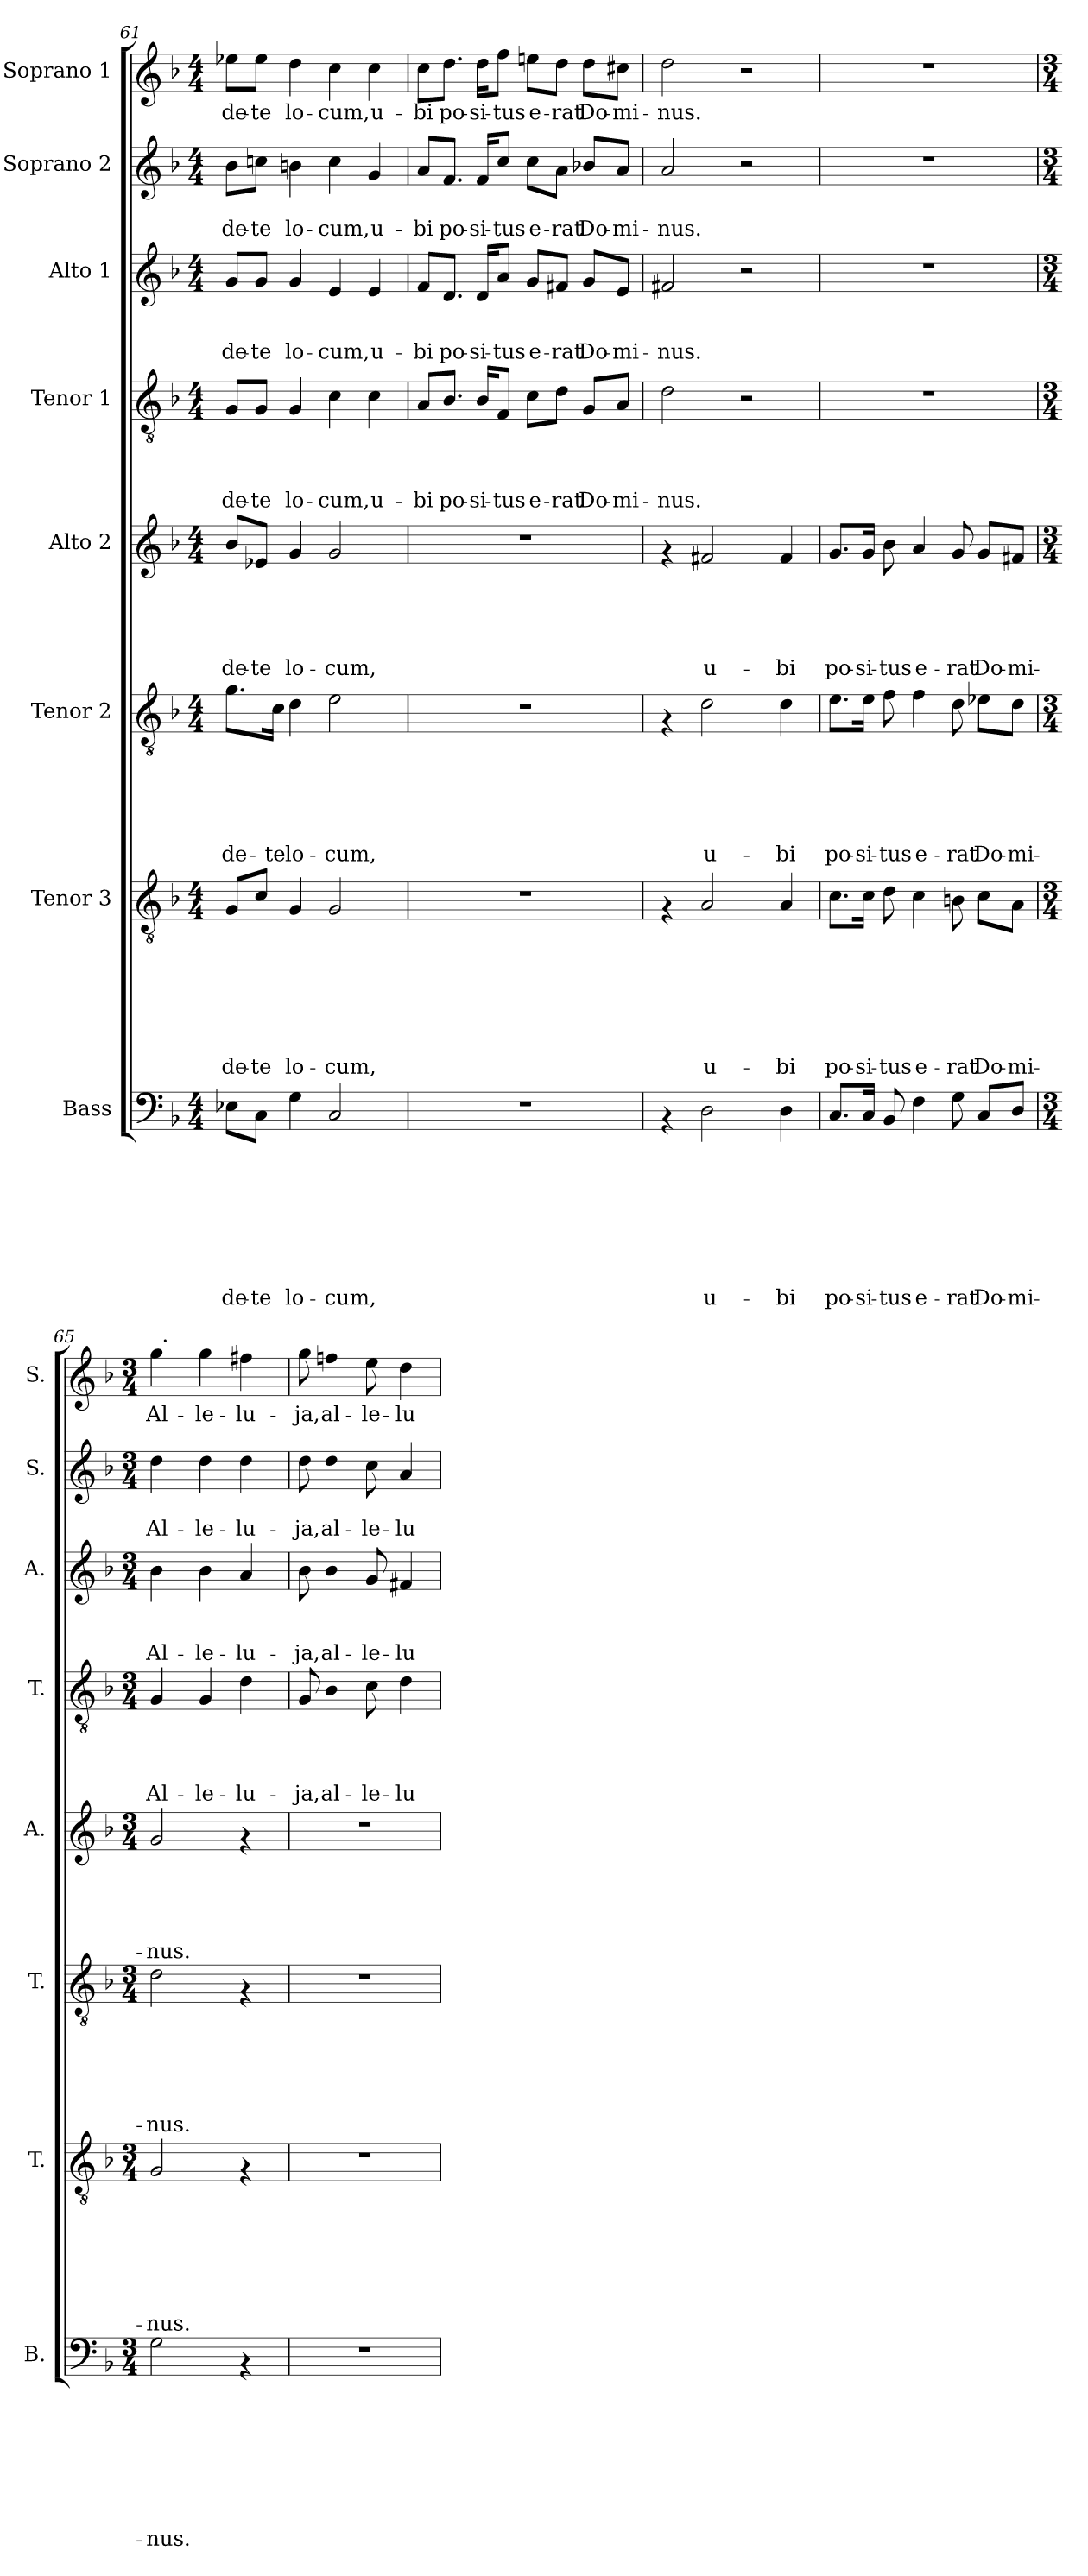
**kern	**text	**text	**text	**text	**text	**text	**text	**text	**kern	**text	**text	**text	**text	**text	**text	**text	**kern	**text	**text	**text	**text	**text	**text	**kern	**text	**text	**text	**text	**text	**kern	**text	**text	**text	**text	**kern	**text	**text	**text	**kern	**text	**text	**kern	**text
*part8	*part8	*part8	*part8	*part8	*part8	*part8	*part8	*part8	*part7	*part7	*part7	*part7	*part7	*part7	*part7	*part7	*part6	*part6	*part6	*part6	*part6	*part6	*part6	*part5	*part5	*part5	*part5	*part5	*part5	*part4	*part4	*part4	*part4	*part4	*part3	*part3	*part3	*part3	*part2	*part2	*part2	*part1	*part1
*staff8	*staff8	*staff8	*staff8	*staff8	*staff8	*staff8	*staff8	*staff8	*staff7	*staff7	*staff7	*staff7	*staff7	*staff7	*staff7	*staff7	*staff6	*staff6	*staff6	*staff6	*staff6	*staff6	*staff6	*staff5	*staff5	*staff5	*staff5	*staff5	*staff5	*staff4	*staff4	*staff4	*staff4	*staff4	*staff3	*staff3	*staff3	*staff3	*staff2	*staff2	*staff2	*staff1	*staff1
*I"Bass	*	*	*	*	*	*	*	*	*I"Tenor 3	*	*	*	*	*	*	*	*I"Tenor 2	*	*	*	*	*	*	*I"Alto 2	*	*	*	*	*	*I"Tenor 1	*	*	*	*	*I"Alto 1	*	*	*	*I"Soprano 2	*	*	*I"Soprano 1	*
*I'B.	*	*	*	*	*	*	*	*	*I'T.	*	*	*	*	*	*	*	*I'T.	*	*	*	*	*	*	*I'A.	*	*	*	*	*	*I'T.	*	*	*	*	*I'A.	*	*	*	*I'S.	*	*	*I'S.	*
*clefF4	*	*	*	*	*	*	*	*	*clefGv2	*	*	*	*	*	*	*	*clefGv2	*	*	*	*	*	*	*clefG2	*	*	*	*	*	*clefGv2	*	*	*	*	*clefG2	*	*	*	*clefG2	*	*	*clefG2	*
*k[b-]	*	*	*	*	*	*	*	*	*k[b-]	*	*	*	*	*	*	*	*k[b-]	*	*	*	*	*	*	*k[b-]	*	*	*	*	*	*k[b-]	*	*	*	*	*k[b-]	*	*	*	*k[b-]	*	*	*k[b-]	*
*F:	*	*	*	*	*	*	*	*	*F:	*	*	*	*	*	*	*	*F:	*	*	*	*	*	*	*F:	*	*	*	*	*	*F:	*	*	*	*	*F:	*	*	*	*F:	*	*	*F:	*
*M4/4	*	*	*	*	*	*	*	*	*M4/4	*	*	*	*	*	*	*	*M4/4	*	*	*	*	*	*	*M4/4	*	*	*	*	*	*M4/4	*	*	*	*	*M4/4	*	*	*	*M4/4	*	*	*M4/4	*
=61	=61	=61	=61	=61	=61	=61	=61	=61	=61	=61	=61	=61	=61	=61	=61	=61	=61	=61	=61	=61	=61	=61	=61	=61	=61	=61	=61	=61	=61	=61	=61	=61	=61	=61	=61	=61	=61	=61	=61	=61	=61	=61	=61
!	!	!	!	!	!	!	!	!LO:LY:b	!	!	!	!	!	!	!	!LO:LY:b	!	!	!	!	!	!	!LO:LY:b	!	!	!	!	!	!LO:LY:b	!	!	!	!	!LO:LY:b	!	!	!	!LO:LY:b	!	!	!LO:LY:b	!	!LO:LY:b
8E-X\L	.	.	.	.	.	.	.	-de-	8G/L	.	.	.	.	.	.	-de-	8.g\L	.	.	.	.	.	-de-	8b-/L	.	.	.	.	-de-	8G/L	.	.	.	-de-	8g/L	.	.	-de-	8b-\L	.	-de-	8ee-X\L	-de-
!	!	!	!	!	!	!	!	!LO:LY:b	!	!	!	!	!	!	!	!LO:LY:b	!	!	!	!	!	!	!	!	!	!	!	!	!LO:LY:b	!	!	!	!	!LO:LY:b	!	!	!	!LO:LY:b	!	!	!LO:LY:b	!	!LO:LY:b
8C\J	.	.	.	.	.	.	.	-te	8c/J	.	.	.	.	.	.	-te	.	.	.	.	.	.	.	8e-X/J	.	.	.	.	-te	8G/J	.	.	.	-te	8g/J	.	.	-te	8ccn\J	.	-te	8ee-\J	-te
!	!	!	!	!	!	!	!	!	!	!	!	!	!	!	!	!	!	!	!	!	!	!	!LO:LY:b	!	!	!	!	!	!	!	!	!	!	!	!	!	!	!	!	!	!	!	!
.	.	.	.	.	.	.	.	.	.	.	.	.	.	.	.	.	16c\Jk	.	.	.	.	.	-te	.	.	.	.	.	.	.	.	.	.	.	.	.	.	.	.	.	.	.	.
!	!	!	!	!	!	!	!	!LO:LY:b	!	!	!	!	!	!	!	!LO:LY:b	!	!	!	!	!	!	!LO:LY:b	!	!	!	!	!	!LO:LY:b	!	!	!	!	!LO:LY:b	!	!	!	!LO:LY:b	!	!	!LO:LY:b	!	!LO:LY:b
4G\	.	.	.	.	.	.	.	lo-	4G/	.	.	.	.	.	.	lo-	4d\	.	.	.	.	.	lo-	4g/	.	.	.	.	lo-	4G/	.	.	.	lo-	4g/	.	.	lo-	4bn\	.	lo-	4dd\	lo-
!	!	!	!	!	!	!	!	!LO:LY:b	!	!	!	!	!	!	!	!LO:LY:b	!	!	!	!	!	!	!LO:LY:b	!	!	!	!	!	!LO:LY:b	!	!	!	!	!LO:LY:b	!	!	!	!LO:LY:b	!	!	!LO:LY:b	!	!LO:LY:b
2C/	.	.	.	.	.	.	.	-cum,	2G/	.	.	.	.	.	.	-cum,	2e\	.	.	.	.	.	-cum,	2g/	.	.	.	.	-cum,	4c\	.	.	.	-cum,	4e/	.	.	-cum,	4cc\	.	-cum,	4cc\	-cum,
!	!	!	!	!	!	!	!	!	!	!	!	!	!	!	!	!	!	!	!	!	!	!	!	!	!	!	!	!	!	!	!	!	!	!LO:LY:b	!	!	!	!LO:LY:b	!	!	!LO:LY:b	!	!LO:LY:b
.	.	.	.	.	.	.	.	.	.	.	.	.	.	.	.	.	.	.	.	.	.	.	.	.	.	.	.	.	.	4c\	.	.	.	u-	4e/	.	.	u-	4g/	.	u-	4cc\	u-
=62	=62	=62	=62	=62	=62	=62	=62	=62	=62	=62	=62	=62	=62	=62	=62	=62	=62	=62	=62	=62	=62	=62	=62	=62	=62	=62	=62	=62	=62	=62	=62	=62	=62	=62	=62	=62	=62	=62	=62	=62	=62	=62	=62
!	!	!	!	!	!	!	!	!	!	!	!	!	!	!	!	!	!	!	!	!	!	!	!	!	!	!	!	!	!	!	!	!	!	!LO:LY:b	!	!	!	!LO:LY:b	!	!	!LO:LY:b	!	!LO:LY:b
1r	.	.	.	.	.	.	.	.	1r	.	.	.	.	.	.	.	1r	.	.	.	.	.	.	1r	.	.	.	.	.	8A/L	.	.	.	-bi	8f/L	.	.	-bi	8a/L	.	-bi	8cc\L	-bi
!	!	!	!	!	!	!	!	!	!	!	!	!	!	!	!	!	!	!	!	!	!	!	!	!	!	!	!	!	!	!	!	!	!	!LO:LY:b	!	!	!	!LO:LY:b	!	!	!LO:LY:b	!	!LO:LY:b
.	.	.	.	.	.	.	.	.	.	.	.	.	.	.	.	.	.	.	.	.	.	.	.	.	.	.	.	.	.	8.B-/J	.	.	.	po-	8.d/J	.	.	po-	8.f/J	.	po-	8.dd\J	po-
!	!	!	!	!	!	!	!	!	!	!	!	!	!	!	!	!	!	!	!	!	!	!	!	!	!	!	!	!	!	!	!	!	!	!LO:LY:b	!	!	!	!LO:LY:b	!	!	!LO:LY:b	!	!LO:LY:b
.	.	.	.	.	.	.	.	.	.	.	.	.	.	.	.	.	.	.	.	.	.	.	.	.	.	.	.	.	.	16B-/KL	.	.	.	-si-	16d/KL	.	.	-si-	16f/KL	.	-si-	16dd\KL	-si-
!	!	!	!	!	!	!	!	!	!	!	!	!	!	!	!	!	!	!	!	!	!	!	!	!	!	!	!	!	!	!	!	!	!	!LO:LY:b	!	!	!	!LO:LY:b	!	!	!LO:LY:b	!	!LO:LY:b
.	.	.	.	.	.	.	.	.	.	.	.	.	.	.	.	.	.	.	.	.	.	.	.	.	.	.	.	.	.	8F/J	.	.	.	-tus	8a/J	.	.	-tus	8cc/J	.	-tus	8ff\J	-tus
!	!	!	!	!	!	!	!	!	!	!	!	!	!	!	!	!	!	!	!	!	!	!	!	!	!	!	!	!	!	!	!	!	!	!LO:LY:b	!	!	!	!LO:LY:b	!	!	!LO:LY:b	!	!LO:LY:b
.	.	.	.	.	.	.	.	.	.	.	.	.	.	.	.	.	.	.	.	.	.	.	.	.	.	.	.	.	.	8c\L	.	.	.	e-	8g/L	.	.	e-	8cc\L	.	e-	8een\L	e-
!	!	!	!	!	!	!	!	!	!	!	!	!	!	!	!	!	!	!	!	!	!	!	!	!	!	!	!	!	!	!	!	!	!	!LO:LY:b	!	!	!	!LO:LY:b	!	!	!LO:LY:b	!	!LO:LY:b
.	.	.	.	.	.	.	.	.	.	.	.	.	.	.	.	.	.	.	.	.	.	.	.	.	.	.	.	.	.	8d\J	.	.	.	-rat	8f#X/J	.	.	-rat	8a\J	.	-rat	8dd\J	-rat
!	!	!	!	!	!	!	!	!	!	!	!	!	!	!	!	!	!	!	!	!	!	!	!	!	!	!	!	!	!	!	!	!	!	!LO:LY:b	!	!	!	!LO:LY:b	!	!	!LO:LY:b	!	!LO:LY:b
.	.	.	.	.	.	.	.	.	.	.	.	.	.	.	.	.	.	.	.	.	.	.	.	.	.	.	.	.	.	8G/L	.	.	.	Do-	8g/L	.	.	Do-	8b-X/L	.	Do-	8dd\L	Do-
!	!	!	!	!	!	!	!	!	!	!	!	!	!	!	!	!	!	!	!	!	!	!	!	!	!	!	!	!	!	!	!	!	!	!LO:LY:b	!	!	!	!LO:LY:b	!	!	!LO:LY:b	!	!LO:LY:b
.	.	.	.	.	.	.	.	.	.	.	.	.	.	.	.	.	.	.	.	.	.	.	.	.	.	.	.	.	.	8A/J	.	.	.	-mi-	8e/J	.	.	-mi-	8a/J	.	-mi-	8cc#X\J	-mi-
=63	=63	=63	=63	=63	=63	=63	=63	=63	=63	=63	=63	=63	=63	=63	=63	=63	=63	=63	=63	=63	=63	=63	=63	=63	=63	=63	=63	=63	=63	=63	=63	=63	=63	=63	=63	=63	=63	=63	=63	=63	=63	=63	=63
!	!	!	!	!	!	!	!	!	!	!	!	!	!	!	!	!	!	!	!	!	!	!	!	!	!	!	!	!	!	!	!	!	!	!LO:LY:b	!	!	!	!LO:LY:b	!	!	!LO:LY:b	!	!LO:LY:b
4rAA	.	.	.	.	.	.	.	.	4rF	.	.	.	.	.	.	.	4rF	.	.	.	.	.	.	4rf	.	.	.	.	.	2d\	.	.	.	-nus.	2f#X/	.	.	-nus.	2a/	.	-nus.	2dd\	-nus.
!	!	!	!	!	!	!	!	!LO:LY:b	!	!	!	!	!	!	!	!LO:LY:b	!	!	!	!	!	!	!LO:LY:b	!	!	!	!	!	!LO:LY:b	!	!	!	!	!	!	!	!	!	!	!	!	!	!
2D\	.	.	.	.	.	.	.	u-	2A/	.	.	.	.	.	.	u-	2d\	.	.	.	.	.	u-	2f#X/	.	.	.	.	u-	.	.	.	.	.	.	.	.	.	.	.	.	.	.
.	.	.	.	.	.	.	.	.	.	.	.	.	.	.	.	.	.	.	.	.	.	.	.	.	.	.	.	.	.	2r	.	.	.	.	2r	.	.	.	2r	.	.	2r	.
!	!	!	!	!	!	!	!	!LO:LY:b	!	!	!	!	!	!	!	!LO:LY:b	!	!	!	!	!	!	!LO:LY:b	!	!	!	!	!	!LO:LY:b	!	!	!	!	!	!	!	!	!	!	!	!	!	!
4D\	.	.	.	.	.	.	.	-bi	4A/	.	.	.	.	.	.	-bi	4d\	.	.	.	.	.	-bi	4f#/	.	.	.	.	-bi	.	.	.	.	.	.	.	.	.	.	.	.	.	.
!!LO:PB:g=z
=64	=64	=64	=64	=64	=64	=64	=64	=64	=64	=64	=64	=64	=64	=64	=64	=64	=64	=64	=64	=64	=64	=64	=64	=64	=64	=64	=64	=64	=64	=64	=64	=64	=64	=64	=64	=64	=64	=64	=64	=64	=64	=64	=64
!	!	!	!	!	!	!	!	!LO:LY:b	!	!	!	!	!	!	!	!LO:LY:b	!	!	!	!	!	!	!LO:LY:b	!	!	!	!	!	!LO:LY:b	!	!	!	!	!	!	!	!	!	!	!	!	!	!
8.C/L	.	.	.	.	.	.	.	po-	8.c\L	.	.	.	.	.	.	po-	8.e\L	.	.	.	.	.	po-	8.g/L	.	.	.	.	po-	1r	.	.	.	.	1r	.	.	.	1r	.	.	1r	.
!	!	!	!	!	!	!	!	!LO:LY:b	!	!	!	!	!	!	!	!LO:LY:b	!	!	!	!	!	!	!LO:LY:b	!	!	!	!	!	!LO:LY:b	!	!	!	!	!	!	!	!	!	!	!	!	!	!
16C/Jk	.	.	.	.	.	.	.	-si-	16c\Jk	.	.	.	.	.	.	-si-	16e\Jk	.	.	.	.	.	-si-	16g/Jk	.	.	.	.	-si-	.	.	.	.	.	.	.	.	.	.	.	.	.	.
!	!	!	!	!	!	!	!	!LO:LY:b	!	!	!	!	!	!	!	!LO:LY:b	!	!	!	!	!	!	!LO:LY:b	!	!	!	!	!	!LO:LY:b	!	!	!	!	!	!	!	!	!	!	!	!	!	!
8BB-/	.	.	.	.	.	.	.	-tus	8d\	.	.	.	.	.	.	-tus	8f\	.	.	.	.	.	-tus	8b-\	.	.	.	.	-tus	.	.	.	.	.	.	.	.	.	.	.	.	.	.
!	!	!	!	!	!	!	!	!LO:LY:b	!	!	!	!	!	!	!	!LO:LY:b	!	!	!	!	!	!	!LO:LY:b	!	!	!	!	!	!LO:LY:b	!	!	!	!	!	!	!	!	!	!	!	!	!	!
4F\	.	.	.	.	.	.	.	e-	4c\	.	.	.	.	.	.	e-	4f\	.	.	.	.	.	e-	4a/	.	.	.	.	e-	.	.	.	.	.	.	.	.	.	.	.	.	.	.
!	!	!	!	!	!	!	!	!LO:LY:b	!	!	!	!	!	!	!	!LO:LY:b	!	!	!	!	!	!	!LO:LY:b	!	!	!	!	!	!LO:LY:b	!	!	!	!	!	!	!	!	!	!	!	!	!	!
8G\	.	.	.	.	.	.	.	-rat	8Bn\	.	.	.	.	.	.	-rat	8d\	.	.	.	.	.	-rat	8g/	.	.	.	.	-rat	.	.	.	.	.	.	.	.	.	.	.	.	.	.
!	!	!	!	!	!	!	!	!LO:LY:b	!	!	!	!	!	!	!	!LO:LY:b	!	!	!	!	!	!	!LO:LY:b	!	!	!	!	!	!LO:LY:b	!	!	!	!	!	!	!	!	!	!	!	!	!	!
8C/L	.	.	.	.	.	.	.	Do-	8c\L	.	.	.	.	.	.	Do-	8e-X\L	.	.	.	.	.	Do-	8g/L	.	.	.	.	Do-	.	.	.	.	.	.	.	.	.	.	.	.	.	.
!	!	!	!	!	!	!	!	!LO:LY:b	!	!	!	!	!	!	!	!LO:LY:b	!	!	!	!	!	!	!LO:LY:b	!	!	!	!	!	!LO:LY:b	!	!	!	!	!	!	!	!	!	!	!	!	!	!
8D/J	.	.	.	.	.	.	.	-mi-	8A\J	.	.	.	.	.	.	-mi-	8d\J	.	.	.	.	.	-mi-	8f#X/J	.	.	.	.	-mi-	.	.	.	.	.	.	.	.	.	.	.	.	.	.
=65	=65	=65	=65	=65	=65	=65	=65	=65	=65	=65	=65	=65	=65	=65	=65	=65	=65	=65	=65	=65	=65	=65	=65	=65	=65	=65	=65	=65	=65	=65	=65	=65	=65	=65	=65	=65	=65	=65	=65	=65	=65	=65	=65
*M3/4	*	*	*	*	*	*	*	*	*M3/4	*	*	*	*	*	*	*	*M3/4	*	*	*	*	*	*	*M3/4	*	*	*	*	*	*M3/4	*	*	*	*	*M3/4	*	*	*	*M3/4	*	*	*M3/4	*
!	!	!	!	!	!	!	!	!LO:LY:b	!	!	!	!	!	!	!	!LO:LY:b	!	!	!	!	!	!	!LO:LY:b	!	!	!	!	!	!LO:LY:b	!	!	!	!	!LO:LY:b	!	!	!	!LO:LY:b	!	!	!LO:LY:b	!	!LO:LY:b
*	*	*	*	*	*	*	*	*	*	*	*	*	*	*	*	*	*	*	*	*	*	*	*	*	*	*	*	*	*	*	*	*	*	*	*	*	*	*	*	*	*	*^	*
2G\	.	.	.	.	.	.	.	-nus.	2G/	.	.	.	.	.	.	-nus.	2d\	.	.	.	.	.	-nus.	2g/	.	.	.	.	-nus.	4G/	.	.	.	Al-	4b-\	.	.	Al-	4dd\	.	Al-	4gg\	32ryy	Al-
!	!	!	!	!	!	!	!	!	!	!	!	!	!	!	!	!	!	!	!	!	!	!	!	!	!	!	!	!	!	!	!	!	!	!	!	!	!	!	!	!	!	!	!LO:TX:a:t=.	!
.	.	.	.	.	.	.	.	.	.	.	.	.	.	.	.	.	.	.	.	.	.	.	.	.	.	.	.	.	.	.	.	.	.	.	.	.	.	.	.	.	.	.	2ryy	.
!	!	!	!	!	!	!	!	!	!	!	!	!	!	!	!	!	!	!	!	!	!	!	!	!	!	!	!	!	!	!	!	!	!	!LO:LY:b	!	!	!	!LO:LY:b	!	!	!LO:LY:b	!	!	!LO:LY:b
.	.	.	.	.	.	.	.	.	.	.	.	.	.	.	.	.	.	.	.	.	.	.	.	.	.	.	.	.	.	4G/	.	.	.	-le-	4b-\	.	.	-le-	4dd\	.	-le-	4gg\	.	-le-
!	!	!	!	!	!	!	!	!	!	!	!	!	!	!	!	!	!	!	!	!	!	!	!	!	!	!	!	!	!	!	!	!	!	!LO:LY:b	!	!	!	!LO:LY:b	!	!	!LO:LY:b	!	!	!LO:LY:b
4rAA	.	.	.	.	.	.	.	.	4rF	.	.	.	.	.	.	.	4rF	.	.	.	.	.	.	4rf	.	.	.	.	.	4d\	.	.	.	-lu-	4a/	.	.	-lu-	4dd\	.	-lu-	4ff#X\	.	-lu-
.	.	.	.	.	.	.	.	.	.	.	.	.	.	.	.	.	.	.	.	.	.	.	.	.	.	.	.	.	.	.	.	.	.	.	.	.	.	.	.	.	.	.	8..ryy	.
=66	=66	=66	=66	=66	=66	=66	=66	=66	=66	=66	=66	=66	=66	=66	=66	=66	=66	=66	=66	=66	=66	=66	=66	=66	=66	=66	=66	=66	=66	=66	=66	=66	=66	=66	=66	=66	=66	=66	=66	=66	=66	=66	=66	=66
!	!	!	!	!	!	!	!	!	!	!	!	!	!	!	!	!	!	!	!	!	!	!	!	!	!	!	!	!	!	!	!	!	!	!LO:LY:b	!	!	!	!LO:LY:b	!	!	!LO:LY:b	!	!	!LO:LY:b
*	*	*	*	*	*	*	*	*	*	*	*	*	*	*	*	*	*	*	*	*	*	*	*	*	*	*	*	*	*	*	*	*	*	*	*	*	*	*	*	*	*	*v	*v	*
2.r	.	.	.	.	.	.	.	.	2.r	.	.	.	.	.	.	.	2.r	.	.	.	.	.	.	2.r	.	.	.	.	.	8G/	.	.	.	-ja,	8b-\	.	.	-ja,	8dd\	.	-ja,	8gg\	-ja,
!	!	!	!	!	!	!	!	!	!	!	!	!	!	!	!	!	!	!	!	!	!	!	!	!	!	!	!	!	!	!	!	!	!	!LO:LY:b	!	!	!	!LO:LY:b	!	!	!LO:LY:b	!	!LO:LY:b
.	.	.	.	.	.	.	.	.	.	.	.	.	.	.	.	.	.	.	.	.	.	.	.	.	.	.	.	.	.	4B-\	.	.	.	al-	4b-\	.	.	al-	4dd\	.	al-	4ffn\	al-
!	!	!	!	!	!	!	!	!	!	!	!	!	!	!	!	!	!	!	!	!	!	!	!	!	!	!	!	!	!	!	!	!	!	!LO:LY:b	!	!	!	!LO:LY:b	!	!	!LO:LY:b	!	!LO:LY:b
.	.	.	.	.	.	.	.	.	.	.	.	.	.	.	.	.	.	.	.	.	.	.	.	.	.	.	.	.	.	8c\	.	.	.	-le-	8g/	.	.	-le-	8cc\	.	-le-	8ee\	-le-
!	!	!	!	!	!	!	!	!	!	!	!	!	!	!	!	!	!	!	!	!	!	!	!	!	!	!	!	!	!	!	!	!	!	!LO:LY:b	!	!	!	!LO:LY:b	!	!	!LO:LY:b	!	!LO:LY:b
.	.	.	.	.	.	.	.	.	.	.	.	.	.	.	.	.	.	.	.	.	.	.	.	.	.	.	.	.	.	4d\	.	.	.	-lu-	4f#X/	.	.	-lu-	4a/	.	-lu-	4dd\	-lu-
=	=	=	=	=	=	=	=	=	=	=	=	=	=	=	=	=	=	=	=	=	=	=	=	=	=	=	=	=	=	=	=	=	=	=	=	=	=	=	=	=	=	=	=
*-	*-	*-	*-	*-	*-	*-	*-	*-	*-	*-	*-	*-	*-	*-	*-	*-	*-	*-	*-	*-	*-	*-	*-	*-	*-	*-	*-	*-	*-	*-	*-	*-	*-	*-	*-	*-	*-	*-	*-	*-	*-	*-	*-
